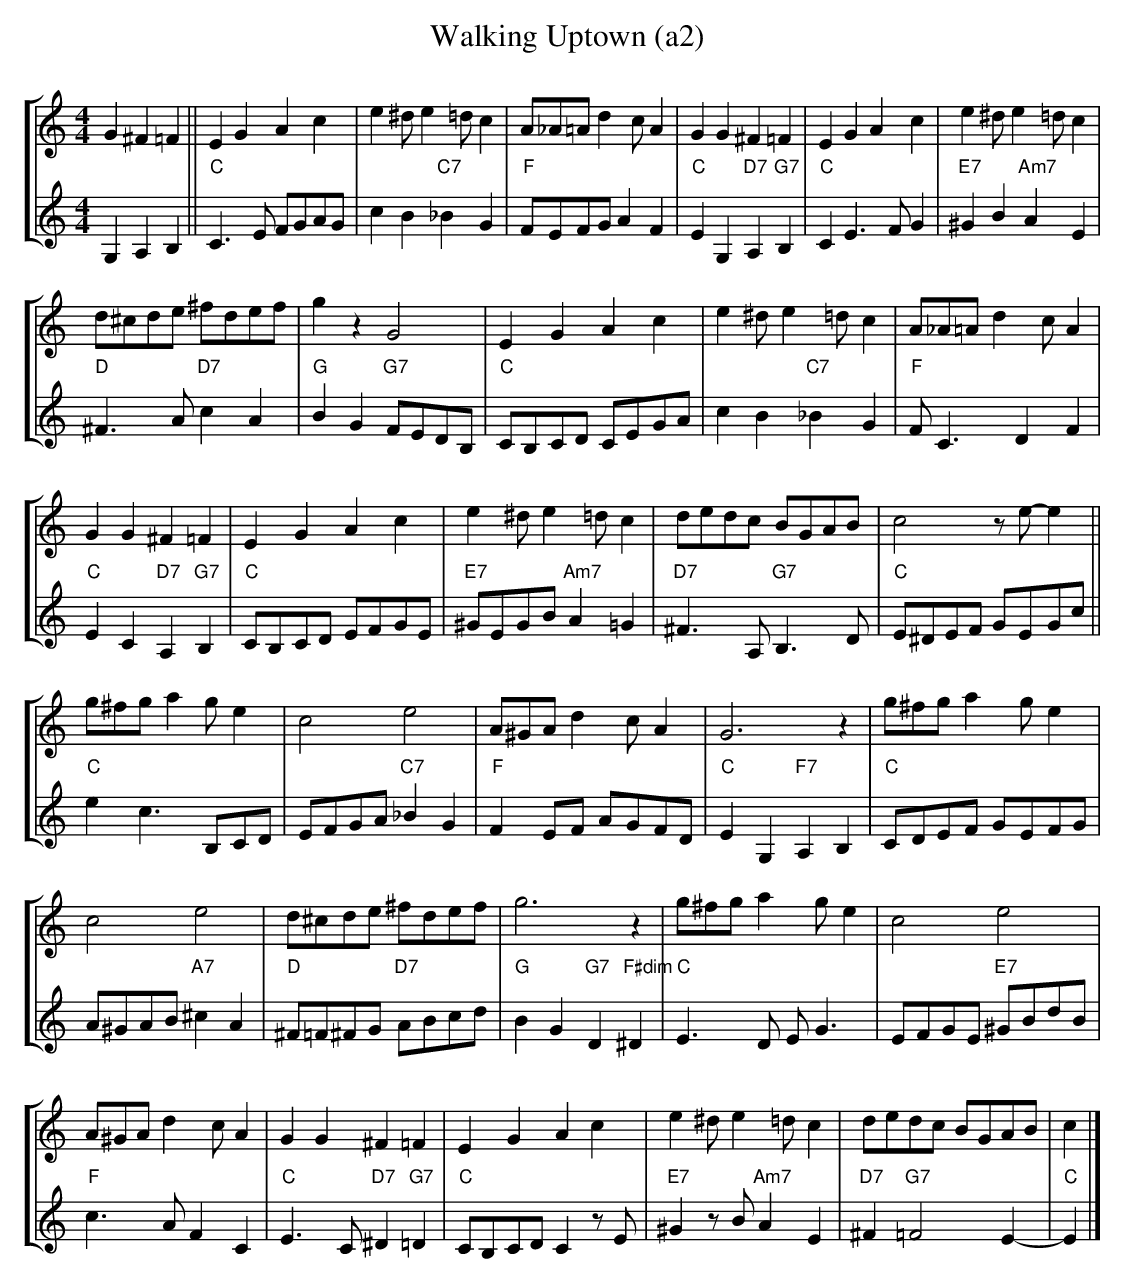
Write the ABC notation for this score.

X:1
T:Walking Uptown (a2)
%%score [ 1 | 2 ]
L:1/4
M:4/4
K:C
V:1
G ^F =F || E G A c | e ^d/ e =d/ c | A/_A/=A/ d c/ A |  G G ^F =F | E G A c | e ^d/ e =d/ c |
d/^c/d/e/ ^f/d/e/f/ |  g z G2 | E G A c | e ^d/ e =d/ c | A/_A/=A/ d c/ A |
G G ^F =F | E G A c | e ^d/ e =d/ c | d/e/d/c/ B/G/A/B/ |  c2 z/ e/- e ||
g/^f/g/ a g/ e | c2 e2 | A/^G/A/ d c/ A |  G3 z | g/^f/g/ a g/ e |
c2 e2 | d/^c/d/e/ ^f/d/e/f/ |  g3 z | g/^f/g/ a g/ e | c2 e2 |
A/^G/A/ d c/ A |  G G ^F =F | E G A c | e ^d/ e =d/ c | d/e/d/c/ B/G/A/B/ |  c |]
V:2
G, A, B, || "C" C3/2 E/ F/G/A/G/ | c B "C7" _B G | "F" F/E/F/G/ A F |  "C" E G, "D7" A, "G7" B, | "C" C E3/2 F/ G | "E7" ^G B "Am7" A E |
"D" ^F3/2 A/ "D7" c A |  "G" B G "G7" F/E/D/B,/ | "C" C/B,/C/D/ C/E/G/A/ | c B "C7" _B G | "F" F/ C3/2 D F |
"C" E C "D7" A, "G7" B, | "C" C/B,/C/D/ E/F/G/E/ | "E7" ^G/E/G/B/ "Am7" A =G | "D7" ^F3/2 A,/ "G7" B,3/2 D/ |  "C" E/^D/E/F/ G/E/G/c/ ||
"C" e c3/2 B,/C/D/ | E/F/G/A/ "C7" _B G | "F" F E/F/ A/G/F/D/ |  "C" E G, "F7" A, B, | "C" C/D/E/F/ G/E/F/G/ |
A/^G/A/B/ "A7" ^c A | "D" ^F/=F/^F/G/ "D7" A/B/c/d/ |  "G" B G "G7" D "F#dim" ^D | "C" E3/2 D/ E/ G3/2 | E/F/G/E/ "E7" ^G/B/d/B/ |
"F" c3/2 A/ F C |  "C" E3/2 C/ "D7" ^D "G7" =D | "C" C/B,/C/D/ C z/ E/ | "E7" ^G z/ B/ "Am7" A E | "D7" ^F "G7" =F2 E- |  "C" E |]
